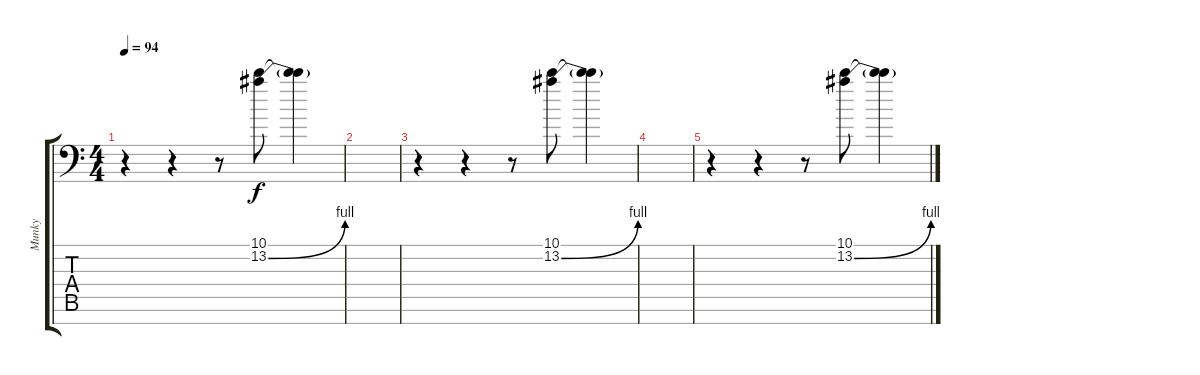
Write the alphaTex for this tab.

\track ("Munky" "Munky") {instrument distortionguitar}
\staff {score tabs}
\tuning (D4 A3 F3 C3 G2 D2 A1) {hide}
\ts (4 4)
\tempo 94
\clef f4
\ks c
r.4{dy f} r.4 r.8 (10.1 13.2{be (bend 0 0 60 4)}).8 (10.1{t} 13.2{t}).4 |
|
r.4 r.4 r.8 (10.1 13.2{be (bend 0 0 60 4)}).8 (10.1{t} 13.2{t}).4 |
|
r.4 r.4 r.8 (10.1 13.2{be (bend 0 0 60 4)}).8 (10.1{t} 13.2{t}).4
